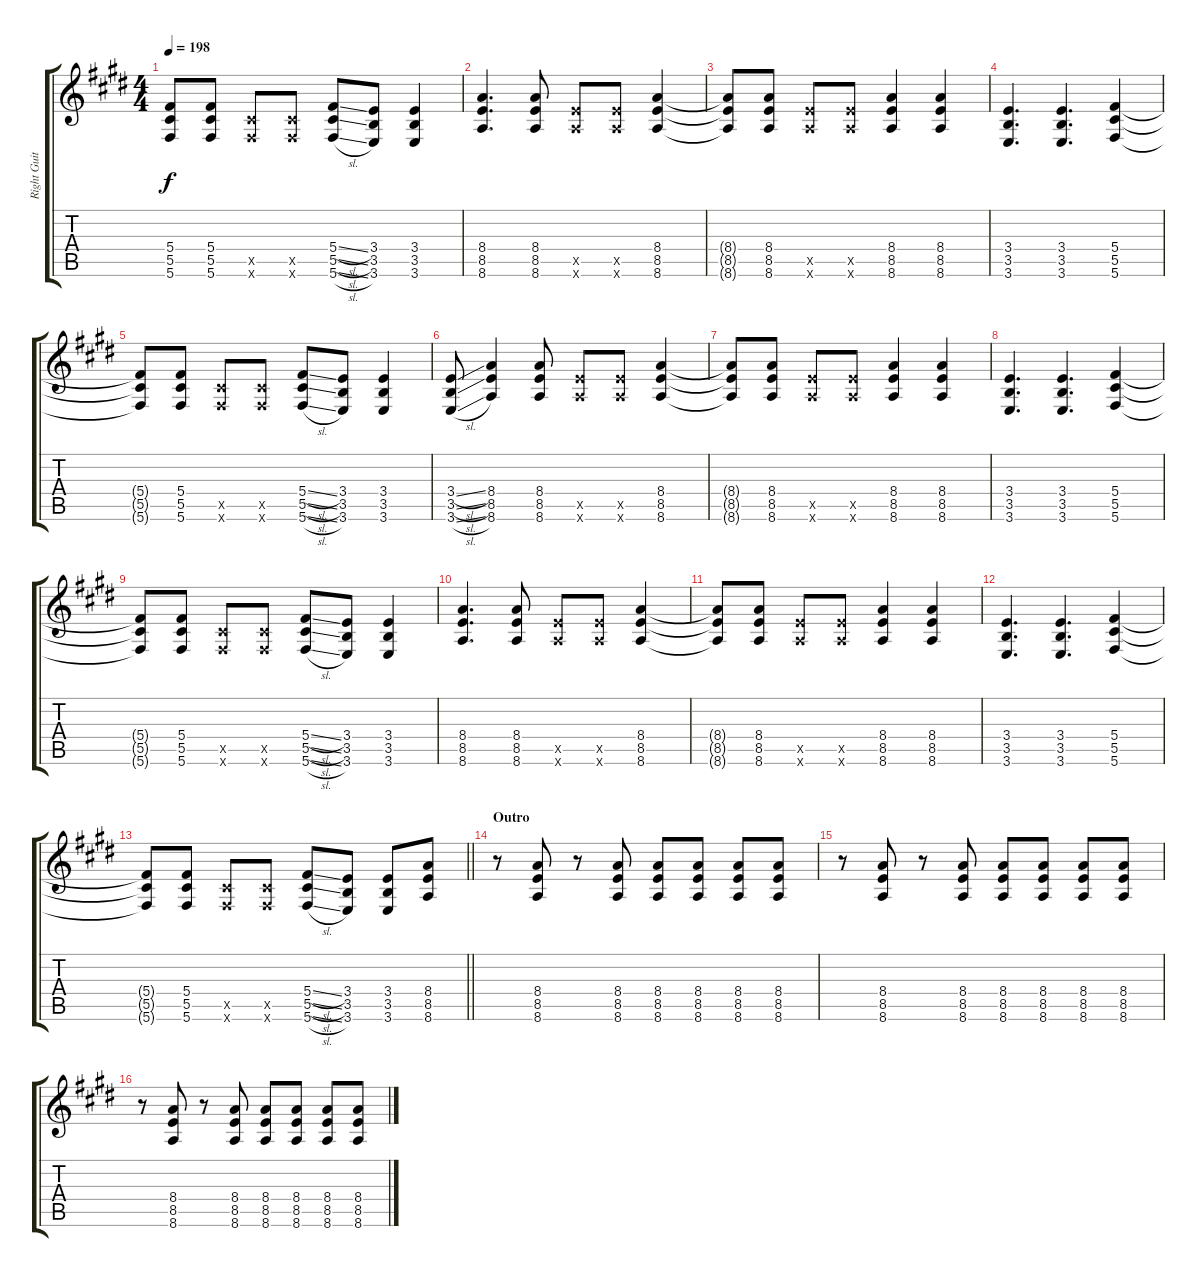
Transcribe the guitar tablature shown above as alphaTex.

\track ("Right Guitar" "Right Guit") {instrument distortionguitar}
\staff {score tabs}
\tuning (Eb4 Bb3 Gb3 Db3 Ab2 Db2) {hide}
\ts (4 4)
\tempo 198
\clef g2
\ks e
(5.4{t} 5.5{t} 5.6{t}).8{dy f} (5.4 5.5 5.6).8 (5.5{x} 5.6{x}).8 (5.5{x} 5.6{x}).8 (5.4{sl} 5.5{sl} 5.6{sl}).8 (3.4 3.5 3.6).8 (3.4 3.5 3.6).4 |
(8.4 8.5 8.6).4{d} (8.4 8.5 8.6).8 (8.5{x} 8.6{x}).8 (8.5{x} 8.6{x}).8 (8.4 8.5 8.6).4 |
(8.4{t} 8.5{t} 8.6{t}).8 (8.4 8.5 8.6).8 (8.5{x} 8.6{x}).8 (8.5{x} 8.6{x}).8 (8.4 8.5 8.6).4 (8.4 8.5 8.6).4 |
(3.4 3.5 3.6).4{d} (3.4 3.5 3.6).4{d} (5.4 5.5 5.6).4 |
(5.4{t} 5.5{t} 5.6{t}).8 (5.4 5.5 5.6).8 (5.5{x} 5.6{x}).8 (5.5{x} 5.6{x}).8 (5.4{sl} 5.5{sl} 5.6{sl}).8 (3.4 3.5 3.6).8 (3.4 3.5 3.6).4 |
(3.4{sl} 3.5{sl} 3.6{sl}).8 (8.4 8.5 8.6).4 (8.4 8.5 8.6).8 (8.5{x} 8.6{x}).8 (8.5{x} 8.6{x}).8 (8.4 8.5 8.6).4 |
(8.4{t} 8.5{t} 8.6{t}).8 (8.4 8.5 8.6).8 (8.5{x} 8.6{x}).8 (8.5{x} 8.6{x}).8 (8.4 8.5 8.6).4 (8.4 8.5 8.6).4 |
(3.4 3.5 3.6).4{d} (3.4 3.5 3.6).4{d} (5.4 5.5 5.6).4 |
(5.4{t} 5.5{t} 5.6{t}).8 (5.4 5.5 5.6).8 (5.5{x} 5.6{x}).8 (5.5{x} 5.6{x}).8 (5.4{sl} 5.5{sl} 5.6{sl}).8 (3.4 3.5 3.6).8 (3.4 3.5 3.6).4 |
(8.4 8.5 8.6).4{d} (8.4 8.5 8.6).8 (8.5{x} 8.6{x}).8 (8.5{x} 8.6{x}).8 (8.4 8.5 8.6).4 |
(8.4{t} 8.5{t} 8.6{t}).8 (8.4 8.5 8.6).8 (8.5{x} 8.6{x}).8 (8.5{x} 8.6{x}).8 (8.4 8.5 8.6).4 (8.4 8.5 8.6).4 |
(3.4 3.5 3.6).4{d} (3.4 3.5 3.6).4{d} (5.4 5.5 5.6).4 |
\barLineRight lightlight
(5.4{t} 5.5{t} 5.6{t}).8 (5.4 5.5 5.6).8 (5.5{x} 5.6{x}).8 (5.5{x} 5.6{x}).8 (5.4{sl} 5.5{sl} 5.6{sl}).8 (3.4 3.5 3.6).8 (3.4 3.5 3.6).8 (8.4 8.5 8.6).8 |
\section ("" "Outro")
r.8 (8.4 8.5 8.6).8 r.8 (8.4 8.5 8.6).8 (8.4 8.5 8.6).8 (8.4 8.5 8.6).8 (8.4 8.5 8.6).8 (8.4 8.5 8.6).8 |
r.8 (8.4 8.5 8.6).8 r.8 (8.4 8.5 8.6).8 (8.4 8.5 8.6).8 (8.4 8.5 8.6).8 (8.4 8.5 8.6).8 (8.4 8.5 8.6).8 |
r.8 (8.4 8.5 8.6).8 r.8 (8.4 8.5 8.6).8 (8.4 8.5 8.6).8 (8.4 8.5 8.6).8 (8.4 8.5 8.6).8 (8.4 8.5 8.6).8
